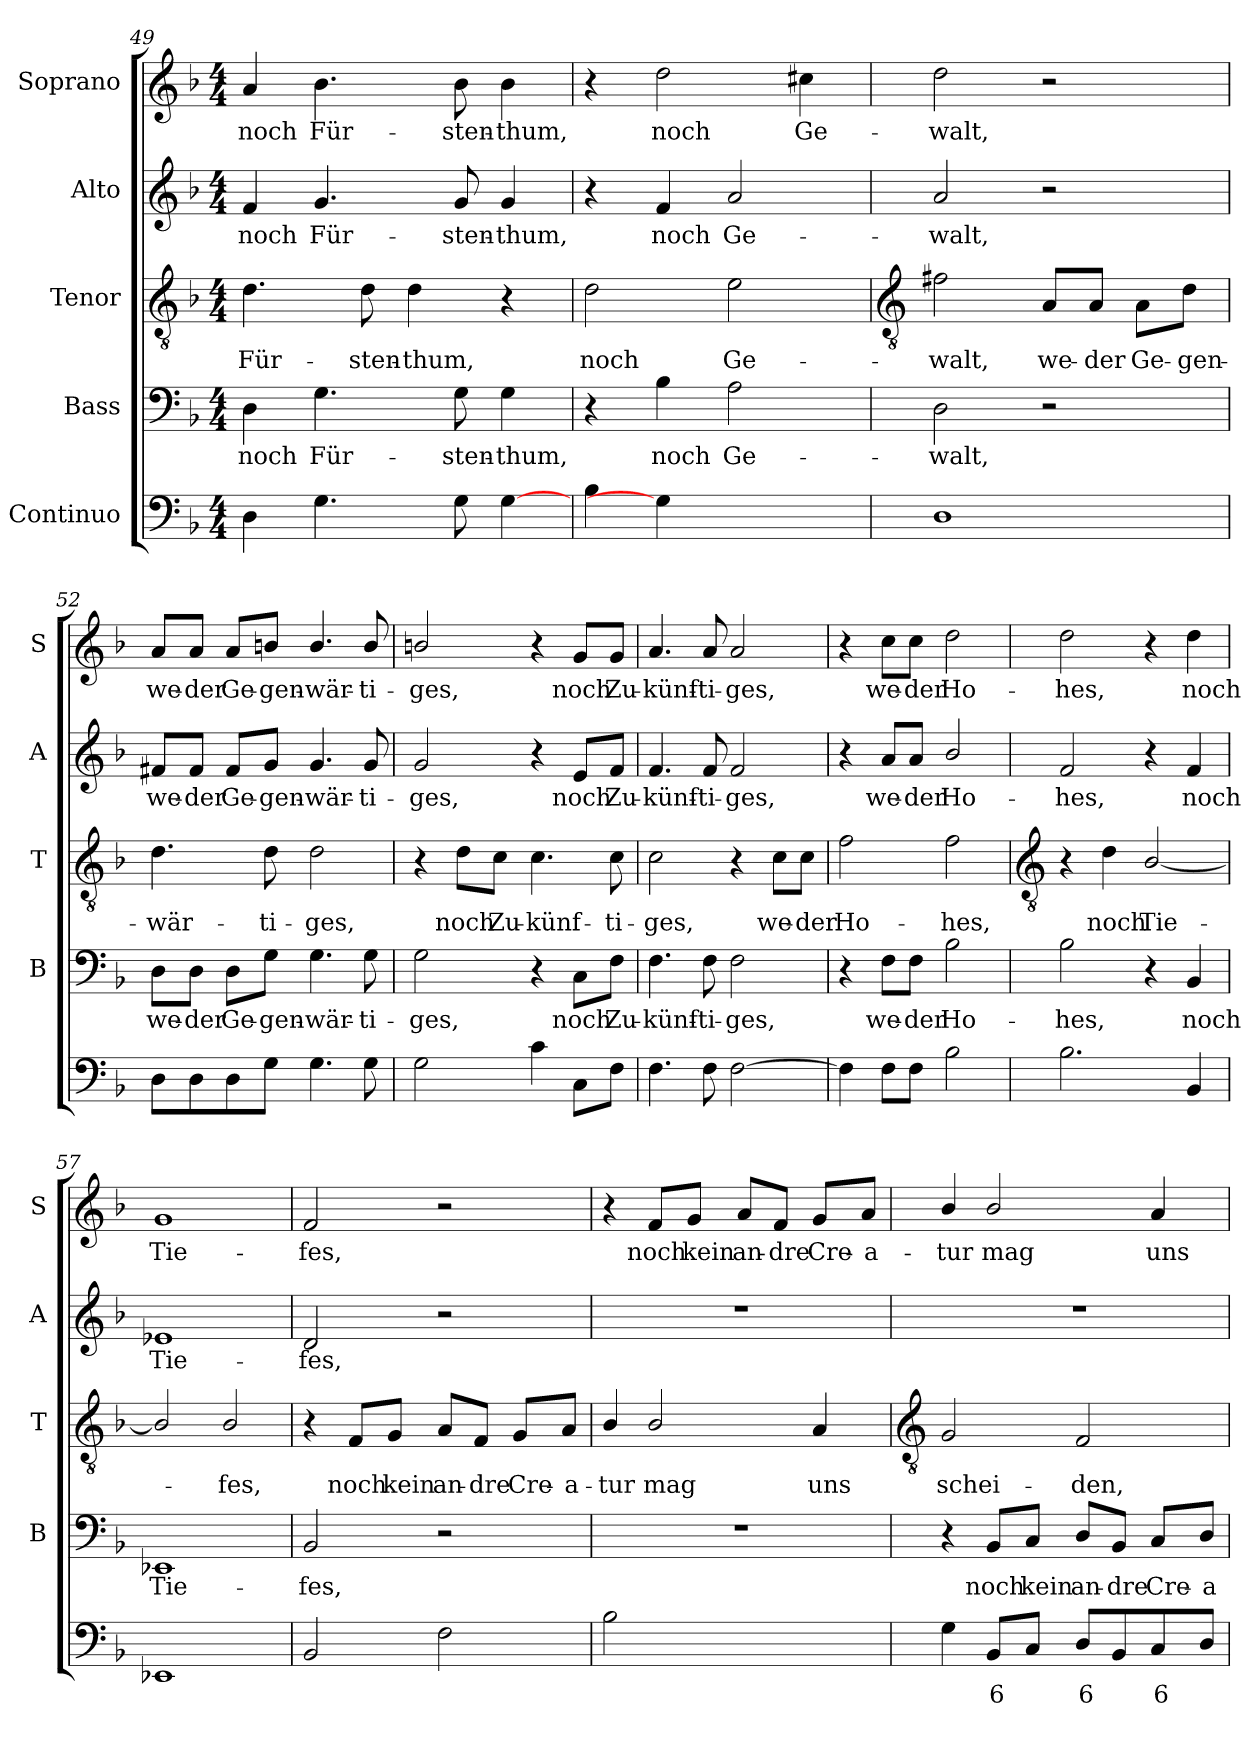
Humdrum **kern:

**kern	**text	**kern	**text	**kern	**text	**kern	**text	**kern	**text
*part5	*part5	*part4	*part4	*part3	*part3	*part2	*part2	*part1	*part1
*staff5	*staff5	*staff4	*staff4	*staff3	*staff3	*staff2	*staff2	*staff1	*staff1
*I"Continuo	*	*I"Bass	*	*I"Tenor	*	*I"Alto	*	*I"Soprano	*
*	*	*I'B	*	*I'T	*	*I'A	*	*I'S	*
*clefF4	*	*clefF4	*	*clefGv2	*	*clefG2	*	*clefG2	*
*k[b-]	*	*k[b-]	*	*k[b-]	*	*k[b-]	*	*k[b-]	*
*F:	*	*F:	*	*F:	*	*F:	*	*F:	*
*M4/4	*	*M4/4	*	*M4/4	*	*M4/4	*	*M4/4	*
=49	=49	=49	=49	=49	=49	=49	=49	=49	=49
!	!	!	!LO:LY:b	!	!LO:LY:b	!	!LO:LY:b	!	!LO:LY:b
4D	.	4D	noch	4.d	Für-	4f	noch	4a	noch
!	!	!	!LO:LY:b	!	!	!	!LO:LY:b	!	!LO:LY:b
4.G	.	4.G	Für-	.	.	4.g	Für-	4.b-	Für-
!	!	!	!	!	!LO:LY:b	!	!	!	!
.	.	.	.	8d	-sten-	.	.	.	.
!	!	!	!	!	!LO:LY:b	!	!	!	!
.	.	.	.	4d	-thum,	.	.	.	.
!	!	!	!LO:LY:b	!	!	!	!LO:LY:b	!	!LO:LY:b
8G	.	8G	-sten-	.	.	8g	-sten-	8b-	-sten-
!	!	!	!LO:LY:b	!	!	!	!LO:LY:b	!	!LO:LY:b
[4G	.	4G	-thum,	4r	.	4g	-thum,	4b-	-thum,
=50	=50	=50	=50	=50	=50	=50	=50	=50	=50
!	!	!	!	!	!LO:LY:b	!	!	!	!
4B-	.	4r	.	2d	noch	4r	.	4r	.
!	!	!	!LO:LY:b	!	!	!	!LO:LY:b	!	!LO:LY:b
4G]	.	4B-	noch	.	.	4f	noch	2dd	noch
!	!LO:LY:b	!	!LO:LY:b	!	!LO:LY:b	!	!LO:LY:b	!	!
[4Ayy	4	2A	Ge-	2e	Ge--	2a	Ge-	.	.
!	!	!	!	!	!	!	!	!	!LO:LY:b
4Ayy]	.	.	.	.	.	.	.	4cc#X	Ge-
!!LO:LB:g=z
=51	=51	=51	=51	=51	=51	=51	=51	=51	=51
*	*	*	*	*clefGv2	*	*	*	*	*
!	!	!	!LO:LY:b	!	!LO:LY:b	!	!LO:LY:b	!	!LO:LY:b
1D	.	2D	-walt,	2f#X	-walt,	2a	-walt,	2dd	-walt,
!	!	!	!	!	!LO:LY:b	!	!	!	!
.	.	2r	.	8A/L	we-	2r	.	2r	.
!	!	!	!	!	!LO:LY:b	!	!	!	!
.	.	.	.	8A/J	-der	.	.	.	.
!	!	!	!	!	!LO:LY:b	!	!	!	!
.	.	.	.	8A\L	Ge-	.	.	.	.
!	!	!	!	!	!LO:LY:b	!	!	!	!
.	.	.	.	8d\J	-gen-	.	.	.	.
=52	=52	=52	=52	=52	=52	=52	=52	=52	=52
!	!	!	!LO:LY:b	!	!LO:LY:b	!	!LO:LY:b	!	!LO:LY:b
8DL	.	8D\L	we-	4.d	-wär-	8f#X/L	we-	8a/L	we-
!	!	!	!LO:LY:b	!	!	!	!LO:LY:b	!	!LO:LY:b
8D	.	8D\J	-der	.	.	8f#/J	-der	8a/J	-der
!	!	!	!LO:LY:b	!	!	!	!LO:LY:b	!	!LO:LY:b
8D	.	8D\L	Ge-	.	.	8f#/L	Ge-	8a/L	Ge-
!	!	!	!LO:LY:b	!	!LO:LY:b	!	!LO:LY:b	!	!LO:LY:b
8GJ	.	8G\J	-gen-	8d	-ti-	8g/J	-gen-	8bn/J	-gen-
!	!	!	!LO:LY:b	!	!LO:LY:b	!	!LO:LY:b	!	!LO:LY:b
4.G	.	4.G	-wär-	2d	-ges,	4.g	-wär-	4.b/	-wär-
!	!	!	!LO:LY:b	!	!	!	!LO:LY:b	!	!LO:LY:b
8G	.	8G	-ti-	.	.	8g	-ti-	8b/	-ti-
=53	=53	=53	=53	=53	=53	=53	=53	=53	=53
!	!	!	!LO:LY:b	!	!	!	!LO:LY:b	!	!LO:LY:b
2G	.	2G	-ges,	4r	.	2g	-ges,	2bn/	-ges,
!	!	!	!	!	!LO:LY:b	!	!	!	!
.	.	.	.	8d\L	noch	.	.	.	.
!	!	!	!	!	!LO:LY:b	!	!	!	!
.	.	.	.	8c\J	Zu-	.	.	.	.
!	!	!	!	!	!LO:LY:b	!	!	!	!
4c	.	4r	.	4.c	-künf-	4r	.	4r	.
!	!	!	!LO:LY:b	!	!	!	!LO:LY:b	!	!LO:LY:b
8CL	.	8C\L	noch	.	.	8e/L	noch	8g/L	noch
!	!	!	!LO:LY:b	!	!LO:LY:b	!	!LO:LY:b	!	!LO:LY:b
8FJ	.	8F\J	Zu-	8c	-ti-	8f/J	Zu-	8g/J	Zu-
=54	=54	=54	=54	=54	=54	=54	=54	=54	=54
!	!	!	!LO:LY:b	!	!LO:LY:b	!	!LO:LY:b	!	!LO:LY:b
4.F	.	4.F	-künf-	2c	-ges,	4.f	-künf-	4.a	-künf-
!	!	!	!LO:LY:b	!	!	!	!LO:LY:b	!	!LO:LY:b
8F	.	8F	-ti-	.	.	8f	-ti-	8a	-ti-
!	!	!	!LO:LY:b	!	!	!	!LO:LY:b	!	!LO:LY:b
[2F	.	2F	-ges,	4r	.	2f	-ges,	2a	-ges,
!	!	!	!	!	!LO:LY:b	!	!	!	!
.	.	.	.	8c\L	we-	.	.	.	.
!	!	!	!	!	!LO:LY:b	!	!	!	!
.	.	.	.	8c\J	-der	.	.	.	.
=55	=55	=55	=55	=55	=55	=55	=55	=55	=55
!	!	!	!	!	!LO:LY:b	!	!	!	!
4F]	.	4r	.	2f	Ho-	4r	.	4r	.
!	!	!	!LO:LY:b	!	!	!	!LO:LY:b	!	!LO:LY:b
8FL	.	8F\L	we-	.	.	8a/L	we-	8cc\L	we-
!	!	!	!LO:LY:b	!	!	!	!LO:LY:b	!	!LO:LY:b
8FJ	.	8F\J	-der	.	.	8a/J	-der	8cc\J	-der
!	!	!	!LO:LY:b	!	!LO:LY:b	!	!LO:LY:b	!	!LO:LY:b
2B-	.	2B-	Ho-	2f	-hes,	2b-/	Ho-	2dd	Ho-
!!LO:LB:g=z
=56	=56	=56	=56	=56	=56	=56	=56	=56	=56
*	*	*	*	*clefGv2	*	*	*	*	*
!	!	!	!LO:LY:b	!	!	!	!LO:LY:b	!	!LO:LY:b
2.B-	.	2B-	-hes,	4r	.	2f	-hes,	2dd	-hes,
!	!	!	!	!	!LO:LY:b	!	!	!	!
.	.	.	.	4d	noch	.	.	.	.
!	!	!	!	!	!LO:LY:b	!	!	!	!
.	.	4r	.	[2B-/	Tie-	4r	.	4r	.
!	!	!	!LO:LY:b	!	!	!	!LO:LY:b	!	!LO:LY:b
4BB-	.	4BB-	noch	.	.	4f	noch	4dd	noch
=57	=57	=57	=57	=57	=57	=57	=57	=57	=57
!	!	!	!LO:LY:b	!	!	!	!LO:LY:b	!	!LO:LY:b
1EE-X	.	1EE-X	Tie-	2B-/]	.	1e-X	Tie-	1g	Tie-
!	!	!	!	!	!LO:LY:b	!	!	!	!
.	.	.	.	2B-/	fes,	.	.	.	.
=58	=58	=58	=58	=58	=58	=58	=58	=58	=58
!	!	!	!LO:LY:b	!	!	!	!LO:LY:b	!	!LO:LY:b
2BB-	.	2BB-	-fes,	4r	.	2d	-fes,	2f	-fes,
!	!	!	!	!	!LO:LY:b	!	!	!	!
.	.	.	.	8F/L	noch	.	.	.	.
!	!	!	!	!	!LO:LY:b	!	!	!	!
.	.	.	.	8G/J	kein	.	.	.	.
!	!	!	!	!	!LO:LY:b	!	!	!	!
2F	.	2r	.	8A/L	an-	2r	.	2r	.
!	!	!	!	!	!LO:LY:b	!	!	!	!
.	.	.	.	8F/J	-dre	.	.	.	.
!	!	!	!	!	!LO:LY:b	!	!	!	!
.	.	.	.	8G/L	Cre-	.	.	.	.
!	!	!	!	!	!LO:LY:b	!	!	!	!
.	.	.	.	8A/J	-a-	.	.	.	.
=59	=59	=59	=59	=59	=59	=59	=59	=59	=59
!	!	!	!	!	!LO:LY:b	!	!	!	!
2B-	.	1r	.	4B-/	-tur	1r	.	4r	.
!	!	!	!	!	!LO:LY:b	!	!	!	!LO:LY:b
.	.	.	.	2B-/	mag	.	.	8f/L	noch
!	!	!	!	!	!	!	!	!	!LO:LY:b
.	.	.	.	.	.	.	.	8g/J	kein
!	!LO:LY:b	!	!	!	!	!	!	!	!LO:LY:b
[4Fyy	4	.	.	.	.	.	.	8a/L	an-
!	!	!	!	!	!	!	!	!	!LO:LY:b
.	.	.	.	.	.	.	.	8f/J	-dre
!	!LO:LY:b	!	!	!	!LO:LY:b	!	!	!	!LO:LY:b
4Fyy]	3	.	.	4A	uns	.	.	8g/L	Cre-
!	!	!	!	!	!	!	!	!	!LO:LY:b
.	.	.	.	.	.	.	.	8a/J	-a-
!!LO:LB:g=z
=60	=60	=60	=60	=60	=60	=60	=60	=60	=60
*	*	*	*	*clefGv2	*	*	*	*	*
!	!	!	!	!	!LO:LY:b	!	!	!	!LO:LY:b
4G	.	4r	.	2G	schei-	1r	.	4b-/	-tur
!	!LO:LY:b	!	!LO:LY:b	!	!	!	!	!	!LO:LY:b
8BB-L	6	8BB-/L	noch	.	.	.	.	2b-/	mag
!	!	!	!LO:LY:b	!	!	!	!	!	!
8CJ	.	8C/J	kein	.	.	.	.	.	.
!	!LO:LY:b	!	!LO:LY:b	!	!LO:LY:b	!	!	!	!
8DL	6	8D/L	an-	2F	-den,	.	.	.	.
!	!	!	!LO:LY:b	!	!	!	!	!	!
8BB-	.	8BB-/J	-dre	.	.	.	.	.	.
!	!LO:LY:b	!	!LO:LY:b	!	!	!	!	!	!LO:LY:b
8C	6	8C/L	Cre-	.	.	.	.	4a	uns
!	!	!	!LO:LY:b	!	!	!	!	!	!
8DJ	.	8D/J	-a-	.	.	.	.	.	.
=	=	=	=	=	=	=	=	=	=
*-	*-	*-	*-	*-	*-	*-	*-	*-	*-
